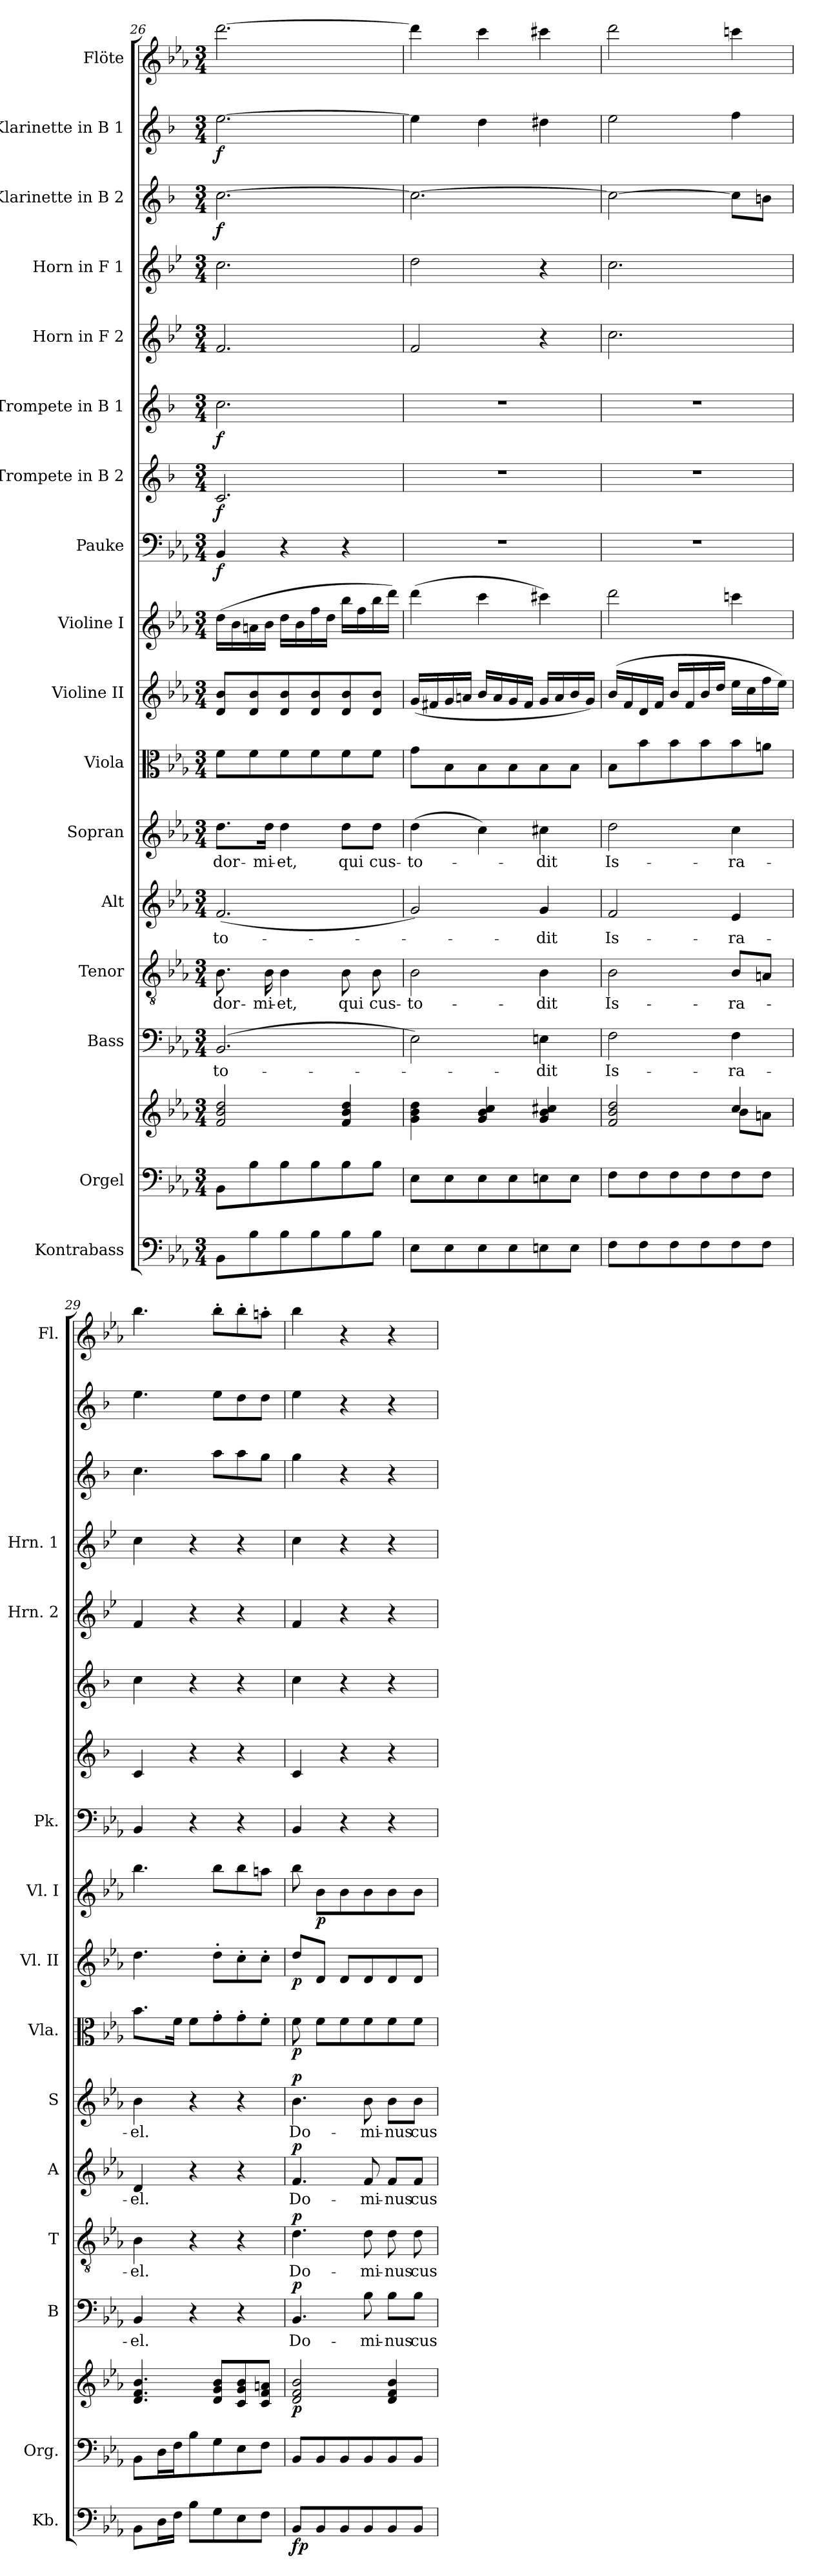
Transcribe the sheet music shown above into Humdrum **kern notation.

**kern	**dynam	**kern	**kern	**dynam	**kern	**text	**dynam	**kern	**text	**dynam	**kern	**text	**dynam	**kern	**text	**dynam	**kern	**dynam	**kern	**dynam	**kern	**dynam	**kern	**dynam	**kern	**dynam	**kern	**dynam	**kern	**kern	**kern	**dynam	**kern	**dynam	**kern
*part17	*part17	*part16	*part16	*part16	*part15	*part15	*part15	*part14	*part14	*part14	*part13	*part13	*part13	*part12	*part12	*part12	*part11	*part11	*part10	*part10	*part9	*part9	*part8	*part8	*part7	*part7	*part6	*part6	*part5	*part4	*part3	*part3	*part2	*part2	*part1
*staff18	*staff18	*staff17	*staff16	*staff16/17	*staff15	*staff15	*staff15	*staff14	*staff14	*staff14	*staff13	*staff13	*staff13	*staff12	*staff12	*staff12	*staff11	*staff11	*staff10	*staff10	*staff9	*staff9	*staff8	*staff8	*staff7	*staff7	*staff6	*staff6	*staff5	*staff4	*staff3	*staff3	*staff2	*staff2	*staff1
*I"Kontrabass	*	*I"Orgel	*	*	*I"Bass	*	*	*I"Tenor	*	*	*I"Alt	*	*	*I"Sopran	*	*	*I"Viola	*	*I"Violine II	*	*I"Violine I	*	*I"Pauke	*	*I"Trompete in B 2	*	*I"Trompete in B 1	*	*I"Horn in F 2	*I"Horn in F 1	*I"Klarinette in B 2	*	*I"Klarinette in B 1	*	*I"Flöte
*I'Kb.	*	*I'Org.	*	*	*I'B	*	*	*I'T	*	*	*I'A	*	*	*I'S	*	*	*I'Vla.	*	*I'Vl. II	*	*I'Vl. I	*	*I'Pk.	*	*	*	*	*	*I'Hrn. 2	*I'Hrn. 1	*	*	*	*	*I'Fl.
*clefF4	*	*clefF4	*clefG2	*	*clefF4	*	*	*clefGv2	*	*	*clefG2	*	*	*clefG2	*	*	*clefC3	*	*clefG2	*	*clefG2	*	*clefF4	*	*clefG2	*	*clefG2	*	*clefG2	*clefG2	*clefG2	*	*clefG2	*	*clefG2
*ITrd7c12	*	*	*	*	*	*	*	*	*	*	*	*	*	*	*	*	*	*	*	*	*	*	*	*	*ITrd1c2	*	*ITrd1c2	*	*ITrd4c7	*ITrd4c7	*ITrd1c2	*	*ITrd1c2	*	*
*k[b-e-a-]	*	*k[b-e-a-]	*k[b-e-a-]	*	*k[b-e-a-]	*	*	*k[b-e-a-]	*	*	*k[b-e-a-]	*	*	*k[b-e-a-]	*	*	*k[b-e-a-]	*	*k[b-e-a-]	*	*k[b-e-a-]	*	*k[b-e-a-]	*	*k[b-e-a-]	*	*k[b-e-a-]	*	*k[b-e-a-]	*k[b-e-a-]	*k[b-e-a-]	*	*k[b-e-a-]	*	*k[b-e-a-]
*E-:	*	*E-:	*E-:	*	*E-:	*	*	*E-:	*	*	*E-:	*	*	*E-:	*	*	*E-:	*	*E-:	*	*E-:	*	*E-:	*	*E-:	*	*E-:	*	*E-:	*E-:	*E-:	*	*E-:	*	*E-:
*M3/4	*	*M3/4	*M3/4	*	*M3/4	*	*	*M3/4	*	*	*M3/4	*	*	*M3/4	*	*	*M3/4	*	*M3/4	*	*M3/4	*	*M3/4	*	*M3/4	*	*M3/4	*	*M3/4	*M3/4	*M3/4	*	*M3/4	*	*M3/4
=26	=26	=26	=26	=26	=26	=26	=26	=26	=26	=26	=26	=26	=26	=26	=26	=26	=26	=26	=26	=26	=26	=26	=26	=26	=26	=26	=26	=26	=26	=26	=26	=26	=26	=26	=26
!	!	!	!	!	!	!LO:LY:b	!	!	!LO:LY:b	!	!	!LO:LY:b	!	!	!LO:LY:b	!	!	!	!	!	!	!	!	!LO:DY:b	!	!LO:DY:b	!	!LO:DY:b	!	!	!	!LO:DY:b	!	!LO:DY:b	!
8BBB-\L	.	8BB-\L	2f/ 2b-/ 2dd/	.	(2.BB-/	-to-	.	8.B-\	dor-	.	(<2.f/	-to-	.	8.dd\L	dor-	.	8f\L	.	8d/ 8b-/L	.	(>16dd\LL	.	4BB-/	f	2.B-/	f	2.b-\	f	2.B-/	2.f\	[2.b-\	f	[2.dd\	f	[2.ddd\
.	.	.	.	.	.	.	.	.	.	.	.	.	.	.	.	.	.	.	.	.	16b-\	.	.	.	.	.	.	.	.	.	.	.	.	.	.
8BB-\	.	8B-\	.	.	.	.	.	.	.	.	.	.	.	.	.	.	8f\	.	8d/ 8b-/	.	16an\	.	.	.	.	.	.	.	.	.	.	.	.	.	.
!	!	!	!	!	!	!	!	!	!LO:LY:b	!	!	!	!	!	!LO:LY:b	!	!	!	!	!	!	!	!	!	!	!	!	!	!	!	!	!	!	!	!
.	.	.	.	.	.	.	.	16B-\	-mi-	.	.	.	.	16dd\Jk	-mi-	.	.	.	.	.	16b-\JJ	.	.	.	.	.	.	.	.	.	.	.	.	.	.
!	!	!	!	!	!	!	!	!	!LO:LY:b	!	!	!	!	!	!LO:LY:b	!	!	!	!	!	!	!	!	!	!	!	!	!	!	!	!	!	!	!	!
8BB-\	.	8B-\	.	.	.	.	.	4B-\	-et,	.	.	.	.	4dd\	-et,	.	8f\	.	8d/ 8b-/	.	16dd\LL	.	4r	.	.	.	.	.	.	.	.	.	.	.	.
.	.	.	.	.	.	.	.	.	.	.	.	.	.	.	.	.	.	.	.	.	16b-\	.	.	.	.	.	.	.	.	.	.	.	.	.	.
8BB-\	.	8B-\	.	.	.	.	.	.	.	.	.	.	.	.	.	.	8f\	.	8d/ 8b-/	.	16ff\	.	.	.	.	.	.	.	.	.	.	.	.	.	.
.	.	.	.	.	.	.	.	.	.	.	.	.	.	.	.	.	.	.	.	.	16dd\JJ	.	.	.	.	.	.	.	.	.	.	.	.	.	.
!	!	!	!	!	!	!	!	!	!LO:LY:b	!	!	!	!	!	!LO:LY:b	!	!	!	!	!	!	!	!	!	!	!	!	!	!	!	!	!	!	!	!
8BB-\	.	8B-\	4f/ 4b-/ 4dd/	.	.	.	.	8B-\	qui	.	.	.	.	8dd\L	qui	.	8f\	.	8d/ 8b-/	.	16bb-\LL	.	4r	.	.	.	.	.	.	.	.	.	.	.	.
.	.	.	.	.	.	.	.	.	.	.	.	.	.	.	.	.	.	.	.	.	16ff\	.	.	.	.	.	.	.	.	.	.	.	.	.	.
!	!	!	!	!	!	!	!	!	!LO:LY:b	!	!	!	!	!	!LO:LY:b	!	!	!	!	!	!	!	!	!	!	!	!	!	!	!	!	!	!	!	!
8BB-\J	.	8B-\J	.	.	.	.	.	8B-\	cus-	.	.	.	.	8dd\J	cus-	.	8f\J	.	8d/ 8b-/J	.	16bb-\	.	.	.	.	.	.	.	.	.	.	.	.	.	.
.	.	.	.	.	.	.	.	.	.	.	.	.	.	.	.	.	.	.	.	.	16ddd\JJ)	.	.	.	.	.	.	.	.	.	.	.	.	.	.
!!LO:PB:g=z
=27	=27	=27	=27	=27	=27	=27	=27	=27	=27	=27	=27	=27	=27	=27	=27	=27	=27	=27	=27	=27	=27	=27	=27	=27	=27	=27	=27	=27	=27	=27	=27	=27	=27	=27	=27
!	!	!	!	!	!	!	!	!	!LO:LY:b	!	!	!	!	!	!LO:LY:b	!	!	!	!	!	!	!	!	!	!	!	!	!	!	!	!	!	!	!	!
8EE-\L	.	8E-\L	4g\ 4b-\ 4dd\	.	2E-\)	.	.	2B-\	-to-	.	2g/)	.	.	(>4dd\	-to-	.	8g\L	.	(<16g/LL	.	(>4ddd\	.	2.r	.	2.r	.	2.r	.	2B-/	2g\	2.b-\_	.	4dd\]	.	4ddd\]
.	.	.	.	.	.	.	.	.	.	.	.	.	.	.	.	.	.	.	16f#X/	.	.	.	.	.	.	.	.	.	.	.	.	.	.	.	.
8EE-\	.	8E-\	.	.	.	.	.	.	.	.	.	.	.	.	.	.	8B-\	.	16g/	.	.	.	.	.	.	.	.	.	.	.	.	.	.	.	.
.	.	.	.	.	.	.	.	.	.	.	.	.	.	.	.	.	.	.	16an/JJ	.	.	.	.	.	.	.	.	.	.	.	.	.	.	.	.
8EE-\	.	8E-\	4g/ 4b-/ 4cc/	.	.	.	.	.	.	.	.	.	.	4cc\)	.	.	8B-\	.	16b-/LL	.	4ccc\	.	.	.	.	.	.	.	.	.	.	.	4cc\	.	4ccc\
.	.	.	.	.	.	.	.	.	.	.	.	.	.	.	.	.	.	.	16a/	.	.	.	.	.	.	.	.	.	.	.	.	.	.	.	.
8EE-\	.	8E-\	.	.	.	.	.	.	.	.	.	.	.	.	.	.	8B-\	.	16g/	.	.	.	.	.	.	.	.	.	.	.	.	.	.	.	.
.	.	.	.	.	.	.	.	.	.	.	.	.	.	.	.	.	.	.	16f#/JJ	.	.	.	.	.	.	.	.	.	.	.	.	.	.	.	.
!	!	!	!	!	!	!LO:LY:b	!	!	!LO:LY:b	!	!	!LO:LY:b	!	!	!LO:LY:b	!	!	!	!	!	!	!	!	!	!	!	!	!	!	!	!	!	!	!	!
8EEn\	.	8En\	4g/ 4b-/ 4cc#X/	.	4En\	-dit	.	4B-\	-dit	.	4g/	-dit	.	4cc#X\	-dit	.	8B-\	.	16g/LL	.	4ccc#X\)	.	.	.	.	.	.	.	4r	4r	.	.	4cc#X\	.	4ccc#X\
.	.	.	.	.	.	.	.	.	.	.	.	.	.	.	.	.	.	.	16a/	.	.	.	.	.	.	.	.	.	.	.	.	.	.	.	.
8EE\J	.	8E\J	.	.	.	.	.	.	.	.	.	.	.	.	.	.	8B-\J	.	16b-/	.	.	.	.	.	.	.	.	.	.	.	.	.	.	.	.
.	.	.	.	.	.	.	.	.	.	.	.	.	.	.	.	.	.	.	16g/JJ)	.	.	.	.	.	.	.	.	.	.	.	.	.	.	.	.
=28	=28	=28	=28	=28	=28	=28	=28	=28	=28	=28	=28	=28	=28	=28	=28	=28	=28	=28	=28	=28	=28	=28	=28	=28	=28	=28	=28	=28	=28	=28	=28	=28	=28	=28	=28
*	*	*	*^	*	*	*	*	*	*	*	*	*	*	*	*	*	*	*	*	*	*	*	*	*	*	*	*	*	*	*	*	*	*	*	*
!	!	!	!	!	!	!	!LO:LY:b	!	!	!LO:LY:b	!	!	!LO:LY:b	!	!	!LO:LY:b	!	!	!	!	!	!	!	!	!	!	!	!	!	!	!	!	!	!	!	!
8FF\L	.	8F\L	2f/ 2b-/ 2dd/	2ryy	.	2F\	Is-	.	2B-\	Is-	.	2f/	Is-	.	2dd\	Is-	.	8B-\L	.	(>16b-/LL	.	2ddd\	.	2.r	.	2.r	.	2.r	.	2.f\	2.f\	2b-\_	.	2dd\	.	2ddd\
.	.	.	.	.	.	.	.	.	.	.	.	.	.	.	.	.	.	.	.	16f/	.	.	.	.	.	.	.	.	.	.	.	.	.	.	.	.
8FF\	.	8F\	.	.	.	.	.	.	.	.	.	.	.	.	.	.	.	8b-\	.	16d/	.	.	.	.	.	.	.	.	.	.	.	.	.	.	.	.
.	.	.	.	.	.	.	.	.	.	.	.	.	.	.	.	.	.	.	.	16f/JJ	.	.	.	.	.	.	.	.	.	.	.	.	.	.	.	.
8FF\	.	8F\	.	.	.	.	.	.	.	.	.	.	.	.	.	.	.	8b-\	.	16b-/LL	.	.	.	.	.	.	.	.	.	.	.	.	.	.	.	.
.	.	.	.	.	.	.	.	.	.	.	.	.	.	.	.	.	.	.	.	16f/	.	.	.	.	.	.	.	.	.	.	.	.	.	.	.	.
8FF\	.	8F\	.	.	.	.	.	.	.	.	.	.	.	.	.	.	.	8b-\	.	16b-/	.	.	.	.	.	.	.	.	.	.	.	.	.	.	.	.
.	.	.	.	.	.	.	.	.	.	.	.	.	.	.	.	.	.	.	.	16dd/JJ	.	.	.	.	.	.	.	.	.	.	.	.	.	.	.	.
!	!	!	!	!	!	!	!LO:LY:b	!	!	!LO:LY:b	!	!	!LO:LY:b	!	!	!LO:LY:b	!	!	!	!	!	!	!	!	!	!	!	!	!	!	!	!	!	!	!	!
8FF\	.	8F\	4cc/	8b-\L	.	4F\	-ra-	.	8B-/L	-ra-	.	4e-/	-ra-	.	4cc\	-ra-	.	8b-\	.	16ee-\LL	.	4cccn\	.	.	.	.	.	.	.	.	.	8b-\L]	.	4ee-\	.	4cccn\
.	.	.	.	.	.	.	.	.	.	.	.	.	.	.	.	.	.	.	.	16cc\	.	.	.	.	.	.	.	.	.	.	.	.	.	.	.	.
8FF\J	.	8F\J	.	8an\J	.	.	.	.	8An/J	.	.	.	.	.	.	.	.	8an\J	.	16ff\	.	.	.	.	.	.	.	.	.	.	.	8an\J	.	.	.	.
.	.	.	.	.	.	.	.	.	.	.	.	.	.	.	.	.	.	.	.	16ee-\JJ)	.	.	.	.	.	.	.	.	.	.	.	.	.	.	.	.
*	*	*	*v	*v	*	*	*	*	*	*	*	*	*	*	*	*	*	*	*	*	*	*	*	*	*	*	*	*	*	*	*	*	*	*	*	*
=29	=29	=29	=29	=29	=29	=29	=29	=29	=29	=29	=29	=29	=29	=29	=29	=29	=29	=29	=29	=29	=29	=29	=29	=29	=29	=29	=29	=29	=29	=29	=29	=29	=29	=29	=29
!	!	!	!	!	!	!LO:LY:b	!	!	!LO:LY:b	!	!	!LO:LY:b	!	!	!LO:LY:b	!	!	!	!	!	!	!	!	!	!	!	!	!	!	!	!	!	!	!	!
8BBB-\L	.	8BB-\L	4.d/ 4.f/ 4.b-/	.	4BB-/	-el.	.	4B-\	-el.	.	4d/	-el.	.	4b-\	-el.	.	8.b-\L	.	4.dd\	.	4.bb-\	.	4BB-/	.	4B-/	.	4b-\	.	4B-/	4f\	4.b-\	.	4.dd\	.	4.bb-\
16DD\L	.	16D\L	.	.	.	.	.	.	.	.	.	.	.	.	.	.	.	.	.	.	.	.	.	.	.	.	.	.	.	.	.	.	.	.	.
16FF\JJ	.	16F\J	.	.	.	.	.	.	.	.	.	.	.	.	.	.	16f\Jk	.	.	.	.	.	.	.	.	.	.	.	.	.	.	.	.	.	.
8BB-\L	.	8B-\	.	.	4r	.	.	4r	.	.	4r	.	.	4r	.	.	8f\L	.	.	.	.	.	4r	.	4r	.	4r	.	4r	4r	.	.	.	.	.
8GG\	.	8G\	8d/ 8g/ 8b-/L	.	.	.	.	.	.	.	.	.	.	.	.	.	8g'>\	.	8dd'>\L	.	8bb-\L	.	.	.	.	.	.	.	.	.	8gg\L	.	8dd\L	.	8bb-'>\L
8EE-\	.	8E-\	8c/ 8g/ 8b-/	.	4r	.	.	4r	.	.	4r	.	.	4r	.	.	8g'>\	.	8cc'>\	.	8bb-\	.	4r	.	4r	.	4r	.	4r	4r	8gg\	.	8cc\	.	8bb-'>\
8FF\J	.	8F\J	8c/ 8f/ 8an/J	.	.	.	.	.	.	.	.	.	.	.	.	.	8f'>\J	.	8cc'>\J	.	8aan\J	.	.	.	.	.	.	.	.	.	8ff\J	.	8cc\J	.	8aan'>\J
=30	=30	=30	=30	=30	=30	=30	=30	=30	=30	=30	=30	=30	=30	=30	=30	=30	=30	=30	=30	=30	=30	=30	=30	=30	=30	=30	=30	=30	=30	=30	=30	=30	=30	=30	=30
!	!LO:DY:b	!	!	!LO:DY:b	!	!LO:LY:b	!LO:DY:a	!	!LO:LY:b	!LO:DY:a	!	!LO:LY:b	!LO:DY:a	!	!LO:LY:b	!LO:DY:a	!	!LO:DY:b	!	!LO:DY:b	!	!	!	!	!	!	!	!	!	!	!	!	!	!	!
8BBB-/L	fp	8BB-/L	2d/ 2f/ 2b-/	p	4.BB-/	Do-	p	4.d\	Do-	p	4.f/	Do-	p	4.b-\	Do-	p	8f\	p	8dd/L	p	8bb-\	.	4BB-/	.	4B-/	.	4b-\	.	4B-/	4f\	4ff\	.	4dd\	.	4bb-\
!	!	!	!	!	!	!	!	!	!	!	!	!	!	!	!	!	!	!	!	!	!	!LO:DY:b	!	!	!	!	!	!	!	!	!	!	!	!	!
8BBB-/	.	8BB-/	.	.	.	.	.	.	.	.	.	.	.	.	.	.	8f\L	.	8d/J	.	8b-\L	p	.	.	.	.	.	.	.	.	.	.	.	.	.
8BBB-/	.	8BB-/	.	.	.	.	.	.	.	.	.	.	.	.	.	.	8f\	.	8d/L	.	8b-\	.	4r	.	4r	.	4r	.	4r	4r	4r	.	4r	.	4r
!	!	!	!	!	!	!LO:LY:b	!	!	!LO:LY:b	!	!	!LO:LY:b	!	!	!LO:LY:b	!	!	!	!	!	!	!	!	!	!	!	!	!	!	!	!	!	!	!	!
8BBB-/	.	8BB-/	.	.	8B-\	-mi-	.	8d\	-mi-	.	8f/	-mi-	.	8b-\	-mi-	.	8f\	.	8d/	.	8b-\	.	.	.	.	.	.	.	.	.	.	.	.	.	.
!	!	!	!	!	!	!LO:LY:b	!	!	!LO:LY:b	!	!	!LO:LY:b	!	!	!LO:LY:b	!	!	!	!	!	!	!	!	!	!	!	!	!	!	!	!	!	!	!	!
8BBB-/	.	8BB-/	4d/ 4f/ 4b-/	.	8B-\L	-nus	.	8d\	-nus	.	8f/L	-nus	.	8b-\L	-nus	.	8f\	.	8d/	.	8b-\	.	4r	.	4r	.	4r	.	4r	4r	4r	.	4r	.	4r
!	!	!	!	!	!	!LO:LY:b	!	!	!LO:LY:b	!	!	!LO:LY:b	!	!	!LO:LY:b	!	!	!	!	!	!	!	!	!	!	!	!	!	!	!	!	!	!	!	!
8BBB-/J	.	8BB-/J	.	.	8B-\J	cus-	.	8d\	cus-	.	8f/J	cus-	.	8b-\J	cus-	.	8f\J	.	8d/J	.	8b-\J	.	.	.	.	.	.	.	.	.	.	.	.	.	.
=	=	=	=	=	=	=	=	=	=	=	=	=	=	=	=	=	=	=	=	=	=	=	=	=	=	=	=	=	=	=	=	=	=	=	=
*-	*-	*-	*-	*-	*-	*-	*-	*-	*-	*-	*-	*-	*-	*-	*-	*-	*-	*-	*-	*-	*-	*-	*-	*-	*-	*-	*-	*-	*-	*-	*-	*-	*-	*-	*-
